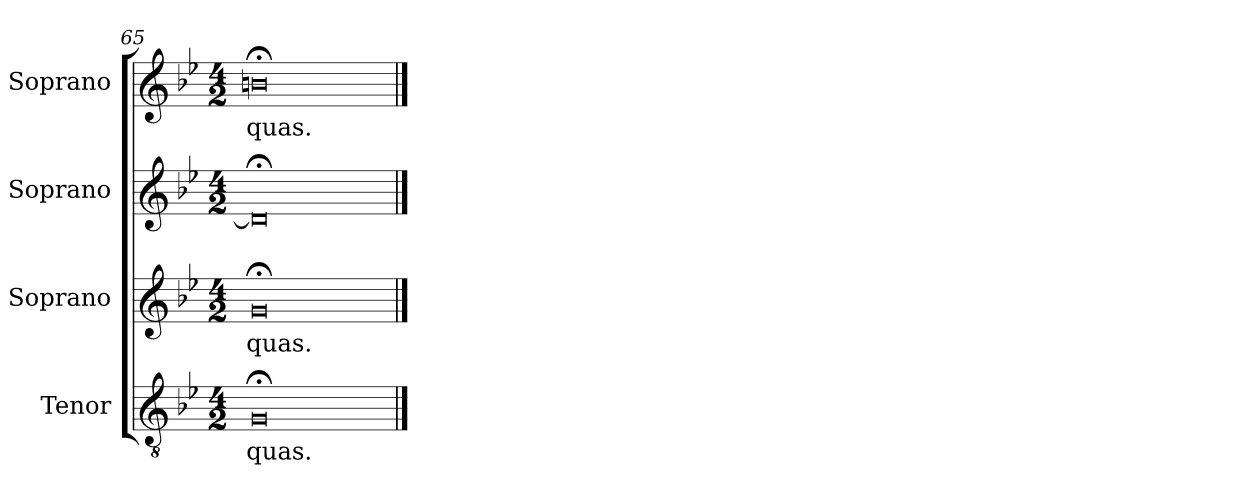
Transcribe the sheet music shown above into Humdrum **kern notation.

**kern	**text	**kern	**text	**kern	**kern	**text
*part4	*part4	*part3	*part3	*part2	*part1	*part1
*staff4	*staff4	*staff3	*staff3	*staff2	*staff1	*staff1
*I"Tenor	*	*I"Soprano	*	*I"Soprano	*I"Soprano	*
*I'T.	*	*I'A.	*	*I'S.	*I'S.	*
*clefGv2	*	*clefG2	*	*clefG2	*clefG2	*
*ITrd7c12	*	*	*	*	*	*
*k[b-e-]	*	*k[b-e-]	*	*k[b-e-]	*k[b-e-]	*
*B-:	*	*B-:	*	*B-:	*B-:	*
*M4/2	*	*M4/2	*	*M4/2	*M4/2	*
=65	=65	=65	=65	=65	=65	=65
!	!LO:LY:b:color=#000000	!	!	!	!	!
!	!	!	!LO:LY:b:color=#000000	!	!	!
!	!	!	!	!	!	!LO:LY:b:color=#000000
0GG;i	-quas.	0g;i	-quas.	0d;i]	0bn;i	-quas.
==	==	==	==	==	==	==
*-	*-	*-	*-	*-	*-	*-
